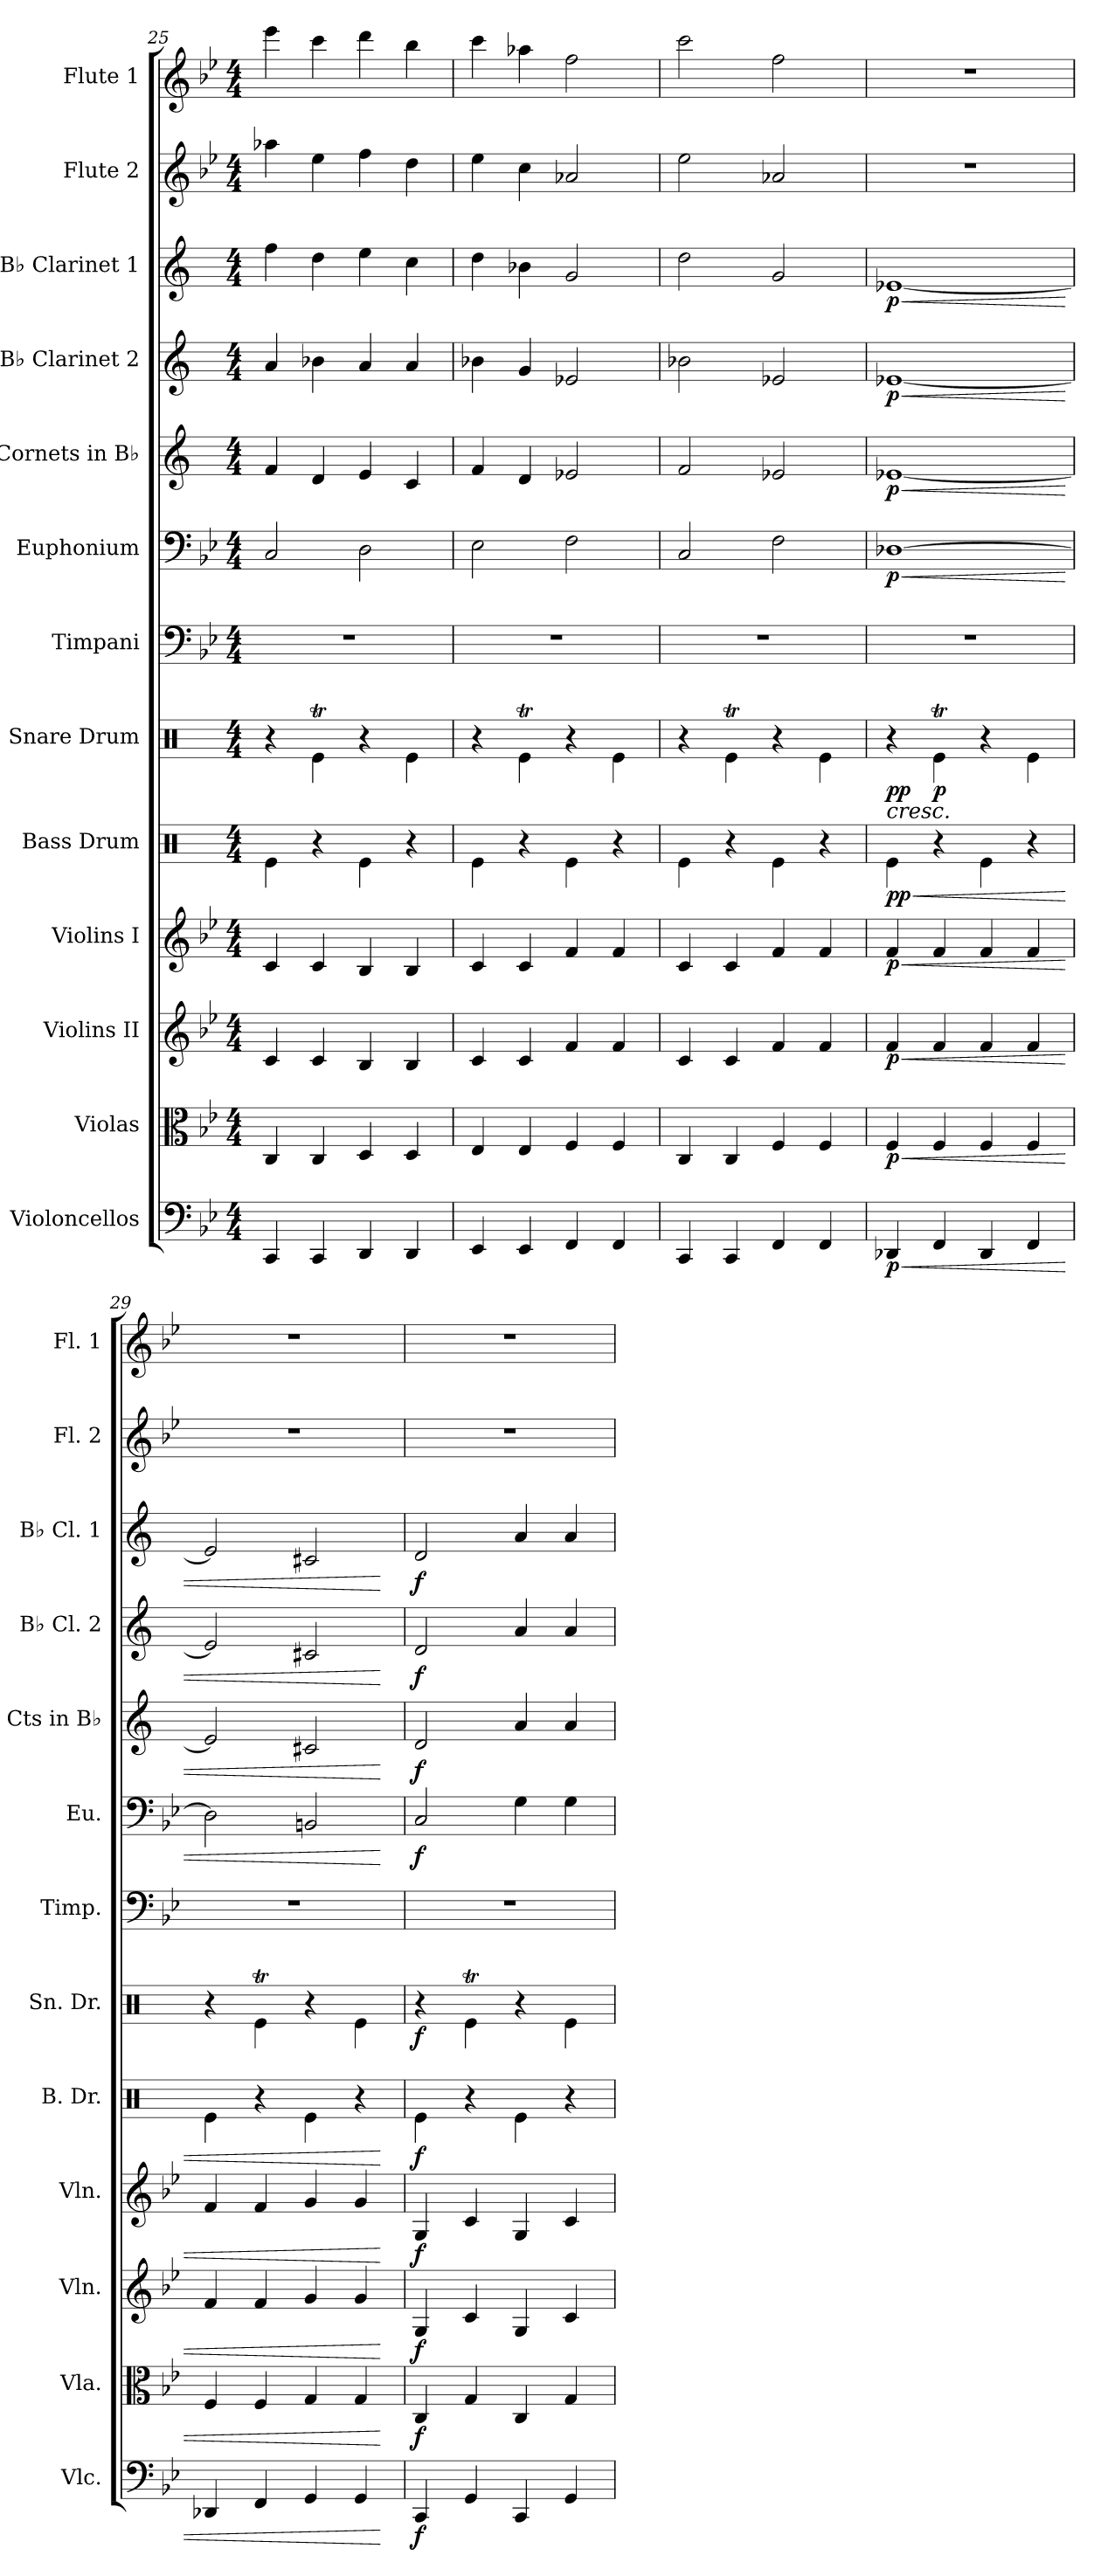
**kern	**dynam	**kern	**dynam	**kern	**dynam	**kern	**dynam	**kern	**dynam	**kern	**dynam	**kern	**kern	**dynam	**kern	**dynam	**kern	**dynam	**kern	**dynam	**kern	**kern
*part13	*part13	*part12	*part12	*part11	*part11	*part10	*part10	*part9	*part9	*part8	*part8	*part7	*part6	*part6	*part5	*part5	*part4	*part4	*part3	*part3	*part2	*part1
*staff13	*staff13	*staff12	*staff12	*staff11	*staff11	*staff10	*staff10	*staff9	*staff9	*staff8	*staff8	*staff7	*staff6	*staff6	*staff5	*staff5	*staff4	*staff4	*staff3	*staff3	*staff2	*staff1
*I"Violoncellos	*	*I"Violas	*	*I"Violins II	*	*I"Violins I	*	*I"Bass Drum	*	*I"Snare Drum	*	*I"Timpani	*I"Euphonium	*	*I"Cornets in B♭	*	*I"B♭ Clarinet 2	*	*I"B♭ Clarinet 1	*	*I"Flute 2	*I"Flute 1
*I'Vlc.	*	*I'Vla.	*	*I'Vln.	*	*I'Vln.	*	*I'B. Dr.	*	*I'Sn. Dr.	*	*I'Timp.	*I'Eu.	*	*I'Cts in B♭	*	*I'B♭ Cl. 2	*	*I'B♭ Cl. 1	*	*I'Fl. 2	*I'Fl. 1
*clefF4	*	*clefC3	*	*clefG2	*	*clefG2	*	*clefX	*	*clefX	*	*clefF4	*clefF4	*	*clefG2	*	*clefG2	*	*clefG2	*	*clefG2	*clefG2
*	*	*	*	*	*	*	*	*	*	*	*	*	*	*	*ITrd1c2	*	*ITrd1c2	*	*ITrd1c2	*	*	*
*k[b-e-]	*	*k[b-e-]	*	*k[b-e-]	*	*k[b-e-]	*	*k[]	*	*k[]	*	*k[b-e-]	*k[b-e-]	*	*k[b-e-]	*	*k[b-e-]	*	*k[b-e-]	*	*k[b-e-]	*k[b-e-]
*M4/4	*	*M4/4	*	*M4/4	*	*M4/4	*	*M4/4	*	*M4/4	*	*M4/4	*M4/4	*	*M4/4	*	*M4/4	*	*M4/4	*	*M4/4	*M4/4
=25	=25	=25	=25	=25	=25	=25	=25	=25	=25	=25	=25	=25	=25	=25	=25	=25	=25	=25	=25	=25	=25	=25
4CC/	.	4C/	.	4c/	.	4c/	.	4Re\	.	4r	.	1r	2C/	.	4e-/	.	4g/	.	4ee-\	.	4aa-X\	4eee-\
4CC/	.	4C/	.	4c/	.	4c/	.	4r	.	4Ret\	.	.	.	.	4c/	.	4a-X\	.	4cc\	.	4ee-\	4ccc\
4DD/	.	4D/	.	4B-/	.	4B-/	.	4Re\	.	4r	.	.	2D\	.	4d/	.	4g/	.	4dd\	.	4ff\	4ddd\
4DD/	.	4D/	.	4B-/	.	4B-/	.	4r	.	4Re\	.	.	.	.	4B-/	.	4g/	.	4b-\	.	4dd\	4bb-\
=26	=26	=26	=26	=26	=26	=26	=26	=26	=26	=26	=26	=26	=26	=26	=26	=26	=26	=26	=26	=26	=26	=26
4EE-/	.	4E-/	.	4c/	.	4c/	.	4Re\	.	4r	.	1r	2E-\	.	4e-/	.	4a-X\	.	4cc\	.	4ee-\	4ccc\
4EE-/	.	4E-/	.	4c/	.	4c/	.	4r	.	4Ret\	.	.	.	.	4c/	.	4f/	.	4a-X\	.	4cc\	4aa-X\
4FF/	.	4F/	.	4f/	.	4f/	.	4Re\	.	4r	.	.	2F\	.	2d-X/	.	2d-X/	.	2f/	.	2a-X/	2ff\
4FF/	.	4F/	.	4f/	.	4f/	.	4r	.	4Re\	.	.	.	.	.	.	.	.	.	.	.	.
=27	=27	=27	=27	=27	=27	=27	=27	=27	=27	=27	=27	=27	=27	=27	=27	=27	=27	=27	=27	=27	=27	=27
4CC/	.	4C/	.	4c/	.	4c/	.	4Re\	.	4r	.	1r	2C/	.	2e-/	.	2a-X\	.	2cc\	.	2ee-\	2ccc\
4CC/	.	4C/	.	4c/	.	4c/	.	4r	.	4Ret\	.	.	.	.	.	.	.	.	.	.	.	.
4FF/	.	4F/	.	4f/	.	4f/	.	4Re\	.	4r	.	.	2F\	.	2d-X/	.	2d-X/	.	2f/	.	2a-X/	2ff\
4FF/	.	4F/	.	4f/	.	4f/	.	4r	.	4Re\	.	.	.	.	.	.	.	.	.	.	.	.
!!LO:PB:g=z
=28	=28	=28	=28	=28	=28	=28	=28	=28	=28	=28	=28	=28	=28	=28	=28	=28	=28	=28	=28	=28	=28	=28
!	!LO:HP:b	!	!LO:HP:b	!	!LO:HP:b	!	!LO:HP:b	!	!LO:HP:b	!	!LO:HP:b	!	!	!LO:HP:b	!	!LO:HP:b	!	!LO:HP:b	!	!LO:HP:b	!	!
!	!LO:DY:n=1:b	!	!LO:DY:n=1:b	!	!LO:DY:n=1:b	!	!LO:DY:n=1:b	!	!LO:DY:n=1:b	!	!	!	!	!	!	!	!	!	!	!	!	!
!	!	!	!	!	!	!	!	!	!LO:DY:n=2:b	!	!LO:DY:n=1:b	!	!	!	!	!	!	!	!	!	!	!
!	!	!	!	!	!	!	!	!	!	!	!LO:DY:n=2:b	!	!	!LO:DY:n=1:b	!	!LO:DY:n=1:b	!	!LO:DY:n=1:b	!	!LO:DY:n=1:b	!	!
4DD-X/	< p	4F/	< p	4f/	< p	4f/	< p	4Re\	< p p	4r	< p p	1r	[1D-X	< p	[1d-X	< p	[1d-X	< p	[1d-X	< p	1r	1r
!	!	!	!	!	!	!	!	!	!	!	!LO:DY:n=3:b	!	!	!	!	!	!	!	!	!	!	!
4FF/	.	4F/	.	4f/	.	4f/	.	4r	.	4Ret\	p	.	.	.	.	.	.	.	.	.	.	.
4DD-/	.	4F/	.	4f/	.	4f/	.	4Re\	.	4r	.	.	.	.	.	.	.	.	.	.	.	.
4FF/	.	4F/	.	4f/	.	4f/	.	4r	.	4Re\	.	.	.	.	.	.	.	.	.	.	.	.
=29	=29	=29	=29	=29	=29	=29	=29	=29	=29	=29	=29	=29	=29	=29	=29	=29	=29	=29	=29	=29	=29	=29
4DD-X/	.	4F/	.	4f/	.	4f/	.	4Re\	.	4r	.	1r	2D-\]	.	2d-/]	.	2d-/]	.	2d-/]	.	1r	1r
4FF/	.	4F/	.	4f/	.	4f/	.	4r	.	4Ret\	.	.	.	.	.	.	.	.	.	.	.	.
4GG/	.	4G/	.	4g/	.	4g/	.	4Re\	.	4r	.	.	2BBn/	.	2Bn/	.	2Bn/	.	2Bn/	.	.	.
4GG/	.	4G/	.	4g/	.	4g/	.	4r	.	4Re\	.	.	.	.	.	.	.	.	.	.	.	.
.	[	.	[	.	[	.	[	.	[	.	[	.	.	[	.	[	.	[	.	[	.	.
=30	=30	=30	=30	=30	=30	=30	=30	=30	=30	=30	=30	=30	=30	=30	=30	=30	=30	=30	=30	=30	=30	=30
!	!LO:DY:b	!	!LO:DY:b	!	!LO:DY:b	!	!LO:DY:b	!	!LO:DY:b	!	!LO:DY:b	!	!	!LO:DY:b	!	!LO:DY:b	!	!LO:DY:b	!	!LO:DY:b	!	!
4CC/	f	4C/	f	4G/	f	4G/	f	4Re\	f	4r	f	1r	2C/	f	2c/	f	2c/	f	2c/	f	1r	1r
4GG/	.	4G/	.	4c/	.	4c/	.	4r	.	4Ret\	.	.	.	.	.	.	.	.	.	.	.	.
4CC/	.	4C/	.	4G/	.	4G/	.	4Re\	.	4r	.	.	4G\	.	4g/	.	4g/	.	4g/	.	.	.
4GG/	.	4G/	.	4c/	.	4c/	.	4r	.	4Re\	.	.	4G\	.	4g/	.	4g/	.	4g/	.	.	.
=	=	=	=	=	=	=	=	=	=	=	=	=	=	=	=	=	=	=	=	=	=	=
*-	*-	*-	*-	*-	*-	*-	*-	*-	*-	*-	*-	*-	*-	*-	*-	*-	*-	*-	*-	*-	*-	*-
